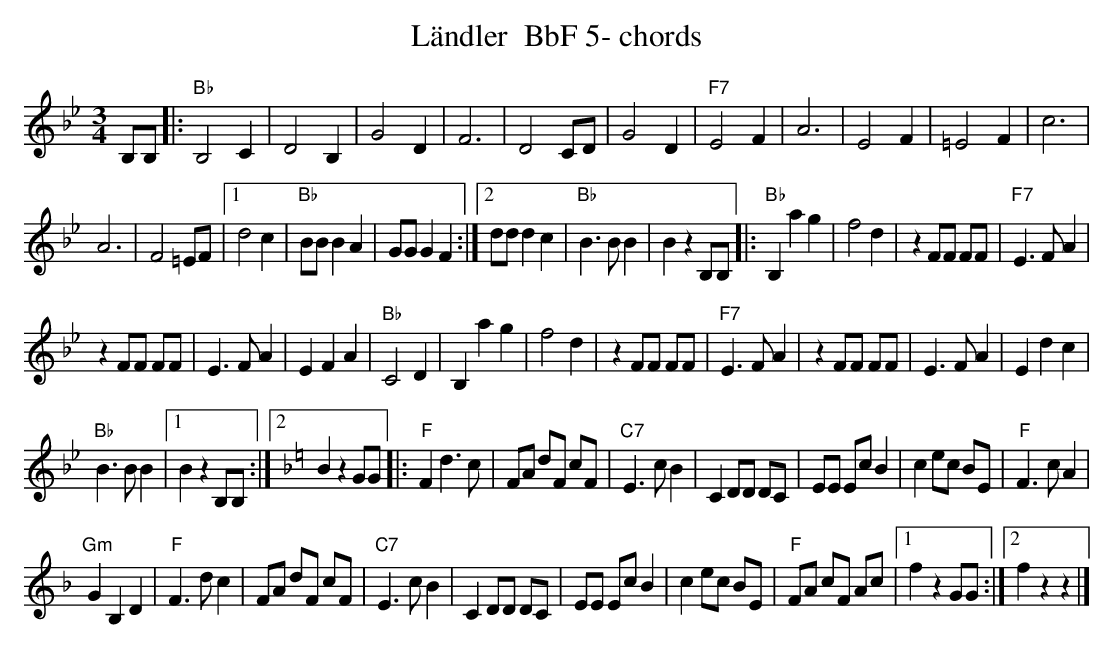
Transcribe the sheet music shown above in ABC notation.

X:1
T:L\"andler  BbF 5- chords
M:3/4
L:1/4
K:Bbmaj%%MIDI gchordon
B,/2B,/2 |: "Bb"B,2C | D2B, | G2D | F3 | D2C/2D/2 | G2D | "F7"E2F | A3 | E2F | =E2F | c3 |
A3 | F2=E/2F/2 |1 d2c | "Bb"B/2B/2BA | G/2G/2GF :|2 d/2d/2dc | "Bb"B>BB | BzB,/2B,/2 |: "Bb"B,ag | f2d | zF/2F/2 F/2F/2 | "F7"E>FA |
zF/2F/2 F/2F/2 | E>FA | EFA | "Bb"C2D | B,ag | f2d | zF/2F/2 F/2F/2 | "F7"E>FA | zF/2F/2 F/2F/2 | E>FA | Edc |
"Bb"B>BB |1 BzB,/2B,/2 :|2 [K:Fmaj] BzG/2G/2 |: "F"Fd>c | [L:1/8] FA dF cF | "C7"E3cB2 | C2DD DC | EE EcB2 | c2ec BE | "F"F3cA2 |
"Gm"G2B,2D2 | "F"F3dc2 | FA dF cF | "C7"E3cB2 | C2DD DC | EE EcB2 | c2ec BE | "F"FA cF Ac |1 f2z2GG :|2 f2z2z2 |]
